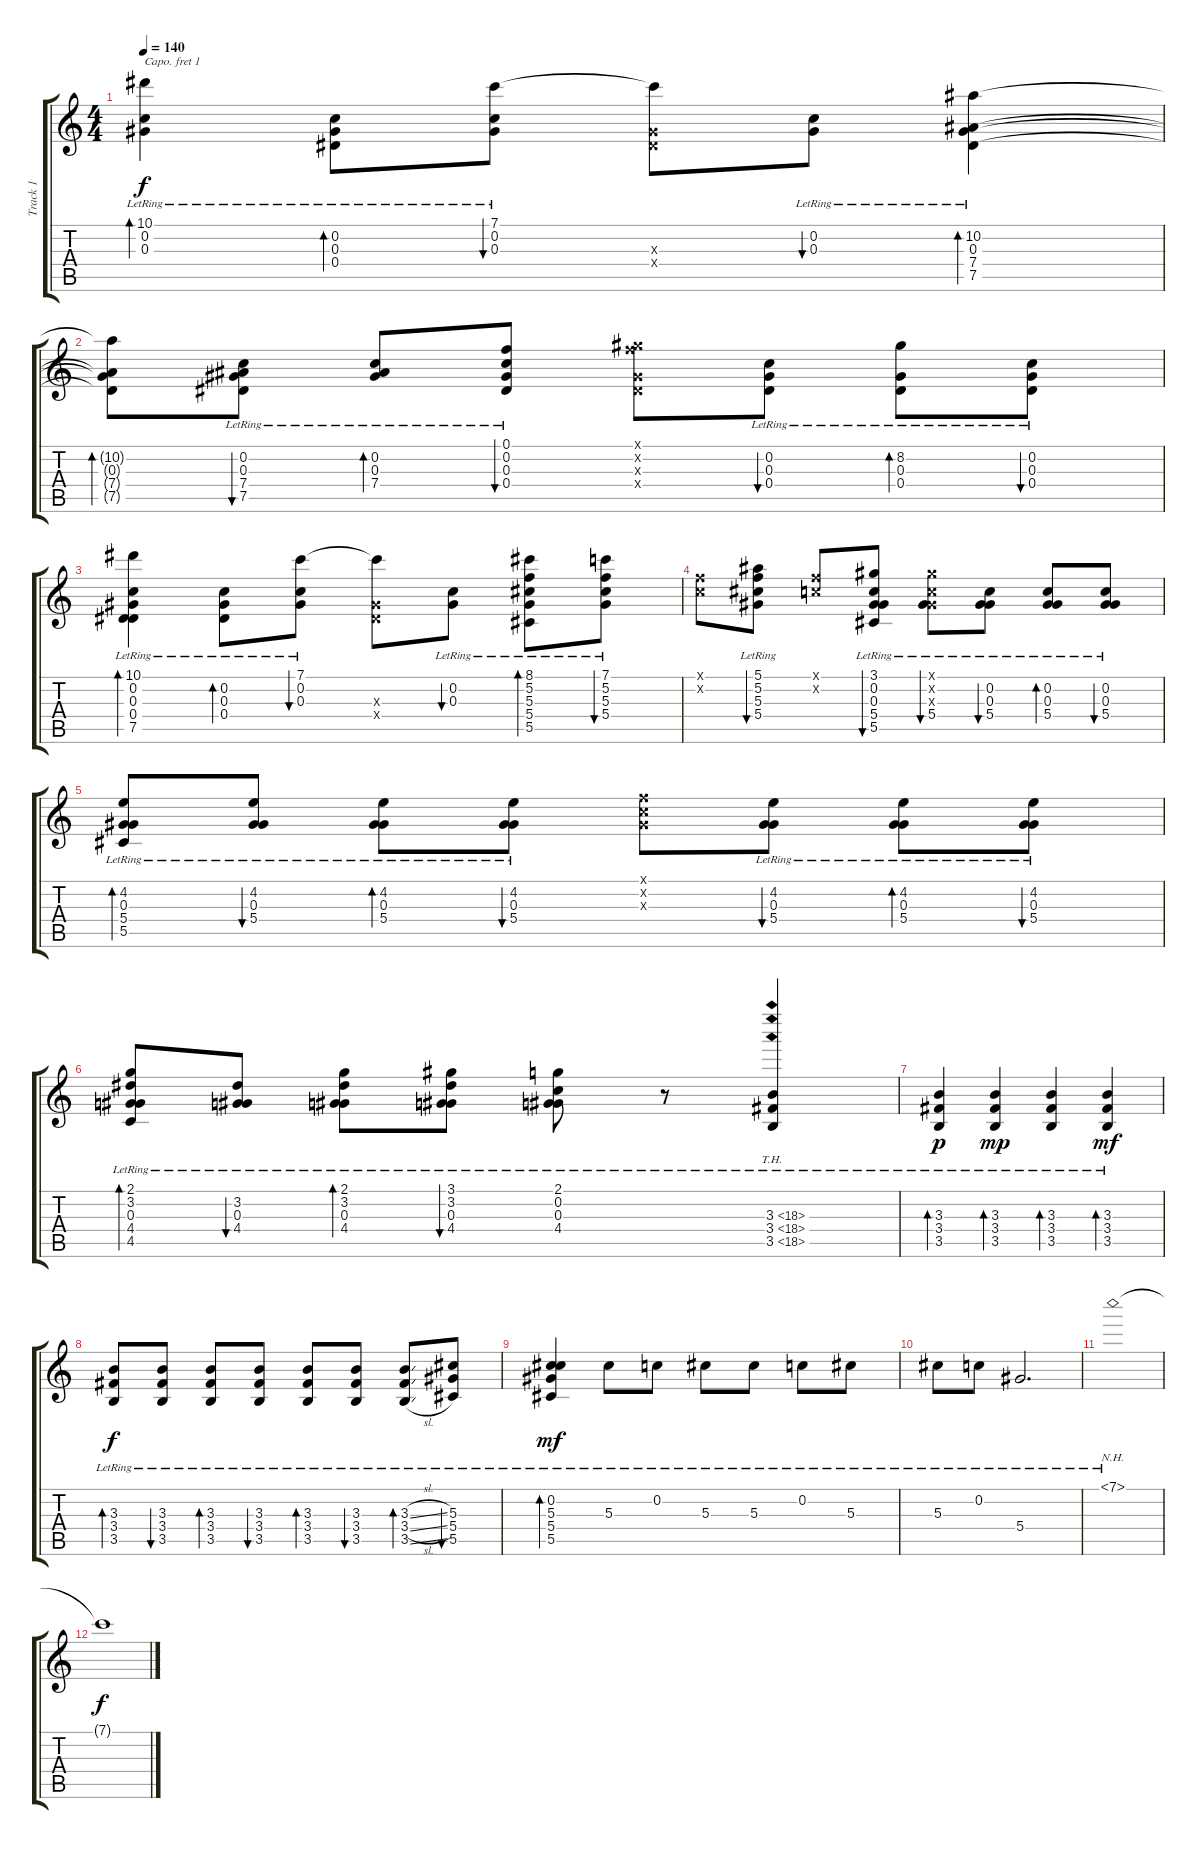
\track ("Track 1" "Track 1") {instrument acousticguitarnylon}
\staff {score tabs}
\capo 1
\tuning (E4 B3 G3 D3 G2 E2) {hide}
\ts (4 4)
\tempo 140
\clef g2
\ks c
(10.1{lr} 0.2{lr} 0.3{lr}).4{bd 120 dy f} (0.2{lr} 0.3{lr} 0.4{lr}).8{bd 30} (7.1{lr} 0.2{lr} 0.3{lr}).8{bu 30} (7.1{t} 0.3{x} 0.4{x}).8 (0.2{lr} 0.3{lr}).8{bu 30} (10.2{lr} 0.3{lr} 7.4{lr} 7.5{lr}).4{bd 120} |
(10.2{t} 0.3{t} 7.4{t} 7.5{t}).8{bd 120} (0.2{lr} 0.3{lr} 7.4{lr} 7.5{lr}).8{bu 30} (0.2{lr} 0.3{lr} 7.4{lr}).8{bd 30} (0.1{lr} 0.2{lr} 0.3{lr} 0.4{lr}).8{bu 30} (0.1{x} 8.2{x} 0.3{x} 0.4{x}).8 (0.2{lr} 0.3{lr} 0.4{lr}).8{bu 30} (8.2{lr} 0.3{lr} 0.4{lr}).8{bd 30} (0.2{lr} 0.3{lr} 0.4{lr}).8{bu 30} |
(10.1{lr} 0.2{lr} 0.3{lr} 0.4{lr} 7.5{lr}).4{bd 120} (0.2{lr} 0.3{lr} 0.4{lr}).8{bd 30} (7.1{lr} 0.2{lr} 0.3{lr}).8{bu 30} (7.1{t} 0.3{x} 0.4{x}).8 (0.2{lr} 0.3{lr}).8{bu 30} (8.1{lr} 5.2{lr} 5.3{lr} 5.4{lr} 5.5{lr}).8{bd 30} (7.1{lr} 5.2{lr} 5.3{lr} 5.4{lr}).8{bu 30} |
(0.1{x} 0.2{x}).8 (5.1{lr} 5.2{lr} 5.3{lr} 5.4{lr}).8{bu 30} (0.1{x} 0.2{x}).8 (3.1{lr} 0.2{lr} 0.3{lr} 5.4{lr} 5.5{lr}).8{bu 30} (3.1{x} 0.2{x} 0.3{x} 5.4{lr}).8{bu 30} (0.2{lr} 0.3{lr} 5.4{lr}).8{bu 30} (0.2{lr} 0.3{lr} 5.4{lr}).8{bd 30} (0.2{lr} 0.3{lr} 5.4{lr}).8{bu 30} |
(4.2{lr} 0.3{lr} 5.4{lr} 5.5{lr}).8{bd 30} (4.2{lr} 0.3{lr} 5.4{lr}).8{bu 30} (4.2{lr} 0.3{lr} 5.4{lr}).8{bd 30} (4.2{lr} 0.3{lr} 5.4{lr}).8{bu 30} (0.1{x} 0.2{x} 0.3{x}).8 (4.2{lr} 0.3{lr} 5.4{lr}).8{bu 30} (4.2{lr} 0.3{lr} 5.4{lr}).8{bd 30} (4.2{lr} 0.3{lr} 5.4{lr}).8{bu 30} |
(2.1{lr} 3.2{lr} 0.3{lr} 4.4{lr} 4.5{lr}).8{bd 30} (3.2{lr} 0.3{lr} 4.4{lr}).8{bu 30} (2.1{lr} 3.2{lr} 0.3{lr} 4.4{lr}).8{bd 30} (3.1{lr} 3.2{lr} 0.3{lr} 4.4{lr}).8{bu 30} (2.1{lr} 0.2{lr} 0.3{lr} 4.4{lr}).8 r.8 (3.3{th 15 lr} 3.4{th 15 lr} 3.5{th 15 lr}).4 |
(3.3{lr} 3.4{lr} 3.5{lr}).4{bd 30 dy p} (3.3{lr} 3.4{lr} 3.5{lr}).4{bd 30 dy mp} (3.3{lr} 3.4{lr} 3.5{lr}).4{bd 30} (3.3{lr} 3.4{lr} 3.5{lr}).4{bd 30 dy mf} |
(3.3{lr} 3.4{lr} 3.5{lr}).8{bd 30 dy f} (3.3{lr} 3.4{lr} 3.5{lr}).8{bu 30} (3.3{lr} 3.4{lr} 3.5{lr}).8{bd 30} (3.3{lr} 3.4{lr} 3.5{lr}).8{bu 30} (3.3{lr} 3.4{lr} 3.5{lr}).8{bd 30} (3.3{lr} 3.4{lr} 3.5{lr}).8{bu 30} (3.3{sl lr} 3.4{sl lr} 3.5{sl lr}).8{bd 30} (5.3{lr} 5.4{lr} 5.5{lr}).8{bu 30} |
(0.2{lr} 5.3{lr} 5.4{lr} 5.5{lr}).4{bd 60 dy mf} 5.3{lr}.8 0.2{lr}.8 5.3{lr}.8 5.3{lr}.8 0.2{lr}.8 5.3{lr}.8 |
5.3{lr}.8 0.2{lr}.8 5.4{lr}.2{d} |
7.1{nh lr}.1 |
7.1{t}.1{dy f}
